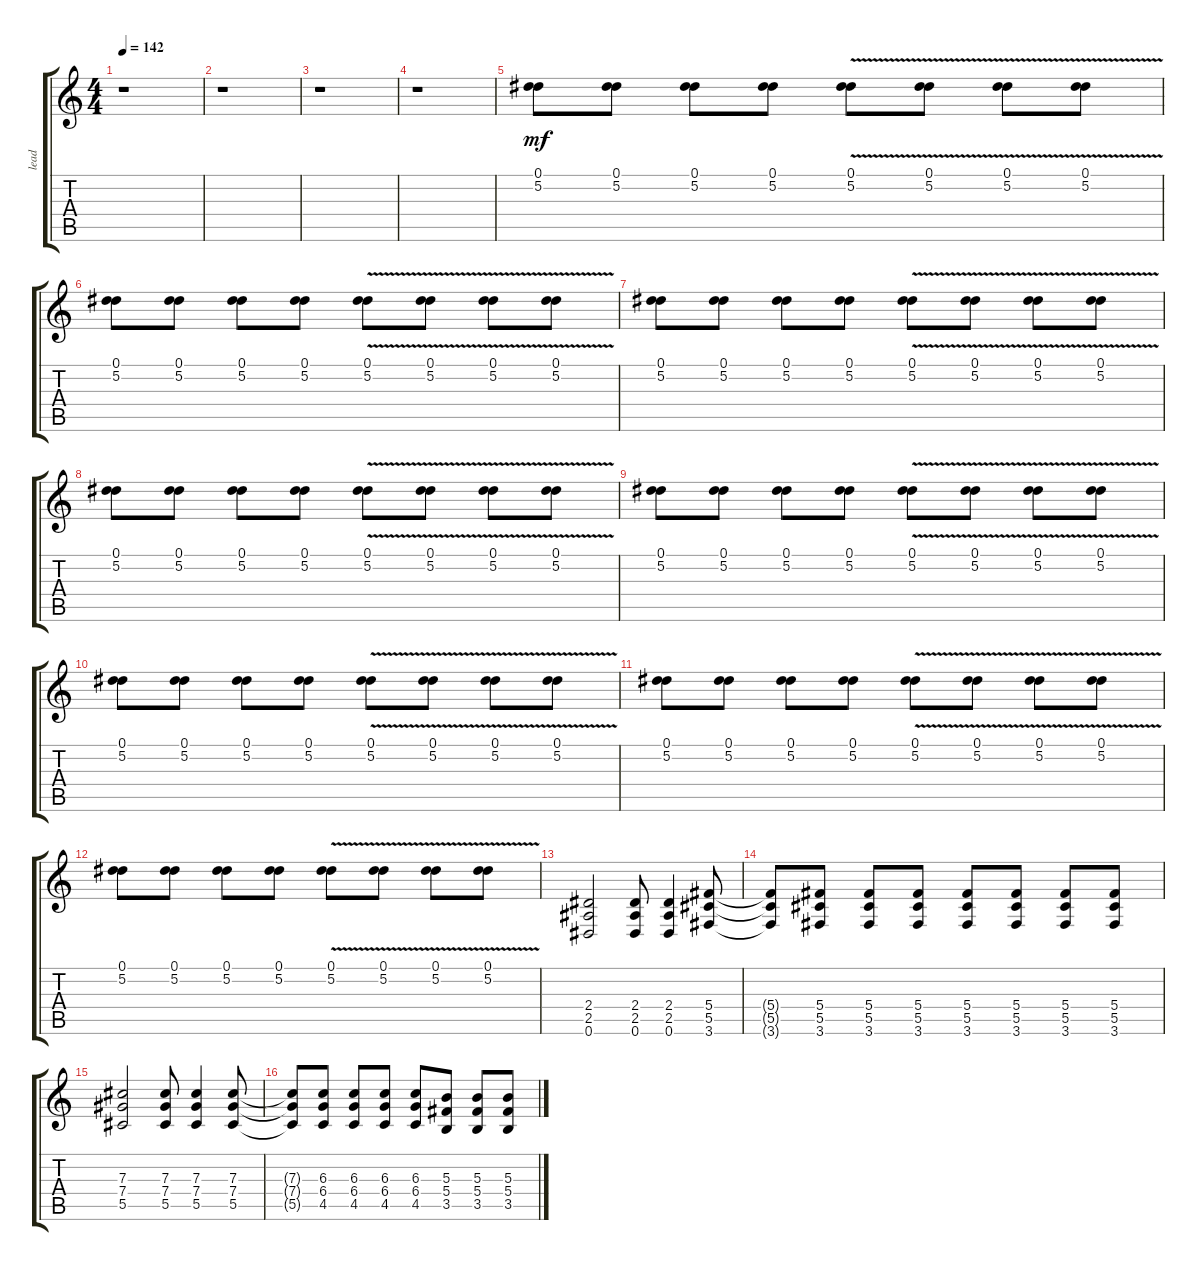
\track ("lead" "lead") {instrument distortionguitar}
\staff {score tabs}
\tuning (Eb4 Bb3 Gb3 Db3 Ab2 Eb2) {hide}
\ts (4 4)
\tempo 142
\clef g2
\ks c
r.1{dy f} |
r.1 |
r.1 |
r.1 |
(0.1 5.2).8{dy mf} (0.1 5.2).8 (0.1 5.2).8 (0.1 5.2).8 (0.1{v} 5.2{v}).8 (0.1{v} 5.2{v}).8 (0.1{v} 5.2{v}).8 (0.1{v} 5.2{v}).8 |
(0.1 5.2).8 (0.1 5.2).8 (0.1 5.2).8 (0.1 5.2).8 (0.1{v} 5.2{v}).8 (0.1{v} 5.2{v}).8 (0.1{v} 5.2{v}).8 (0.1{v} 5.2{v}).8 |
(0.1 5.2).8 (0.1 5.2).8 (0.1 5.2).8 (0.1 5.2).8 (0.1{v} 5.2{v}).8 (0.1{v} 5.2{v}).8 (0.1{v} 5.2{v}).8 (0.1{v} 5.2{v}).8 |
(0.1 5.2).8 (0.1 5.2).8 (0.1 5.2).8 (0.1 5.2).8 (0.1{v} 5.2{v}).8 (0.1{v} 5.2{v}).8 (0.1{v} 5.2{v}).8 (0.1{v} 5.2{v}).8 |
(0.1 5.2).8 (0.1 5.2).8 (0.1 5.2).8 (0.1 5.2).8 (0.1{v} 5.2{v}).8 (0.1{v} 5.2{v}).8 (0.1{v} 5.2{v}).8 (0.1{v} 5.2{v}).8 |
(0.1 5.2).8 (0.1 5.2).8 (0.1 5.2).8 (0.1 5.2).8 (0.1{v} 5.2{v}).8 (0.1{v} 5.2{v}).8 (0.1{v} 5.2{v}).8 (0.1{v} 5.2{v}).8 |
(0.1 5.2).8 (0.1 5.2).8 (0.1 5.2).8 (0.1 5.2).8 (0.1{v} 5.2{v}).8 (0.1{v} 5.2{v}).8 (0.1{v} 5.2{v}).8 (0.1{v} 5.2{v}).8 |
(0.1 5.2).8 (0.1 5.2).8 (0.1 5.2).8 (0.1 5.2).8 (0.1{v} 5.2{v}).8 (0.1{v} 5.2{v}).8 (0.1{v} 5.2{v}).8 (0.1{v} 5.2{v}).8 |
(2.4 2.5 0.6).2 (2.4 2.5 0.6).8 (2.4 2.5 0.6).4 (5.4 5.5 3.6).8 |
(5.4{t} 5.5{t} 3.6{t}).8 (5.4 5.5 3.6).8 (5.4 5.5 3.6).8 (5.4 5.5 3.6).8 (5.4 5.5 3.6).8 (5.4 5.5 3.6).8 (5.4 5.5 3.6).8 (5.4 5.5 3.6).8 |
(7.3 7.4 5.5).2 (7.3 7.4 5.5).8 (7.3 7.4 5.5).4 (7.3 7.4 5.5).8 |
(7.3{t} 7.4{t} 5.5{t}).8 (6.3 6.4 4.5).8 (6.3 6.4 4.5).8 (6.3 6.4 4.5).8 (6.3 6.4 4.5).8 (5.3 5.4 3.5).8 (5.3 5.4 3.5).8 (5.3 5.4 3.5).8
